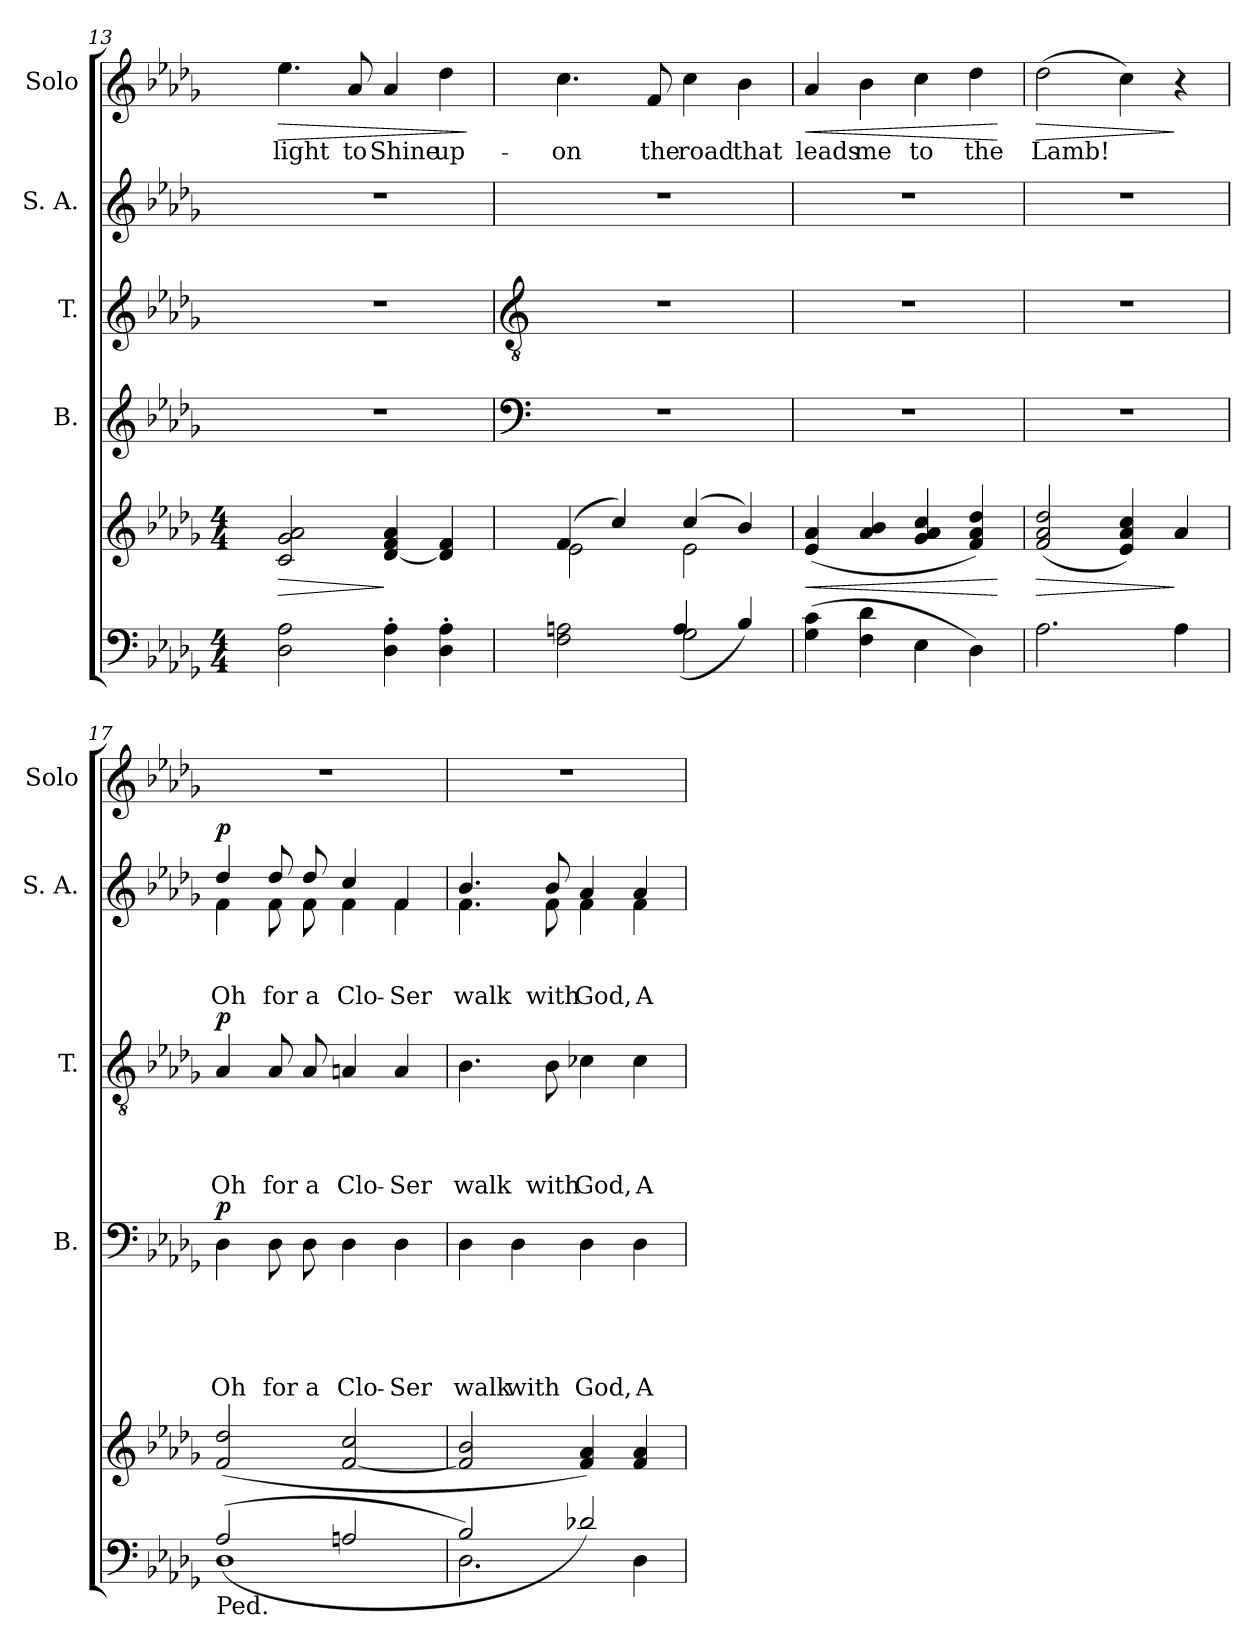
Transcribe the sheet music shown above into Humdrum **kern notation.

**kern	**kern	**dynam	**kern	**text	**text	**text	**text	**text	**dynam	**kern	**text	**text	**text	**text	**dynam	**kern	**text	**text	**text	**dynam	**kern	**text	**dynam
*part6	*part5	*part5	*part4	*part4	*part4	*part4	*part4	*part4	*part4	*part3	*part3	*part3	*part3	*part3	*part3	*part2	*part2	*part2	*part2	*part2	*part1	*part1	*part1
*staff6	*staff5	*staff5	*staff4	*staff4	*staff4	*staff4	*staff4	*staff4	*staff4	*staff3	*staff3	*staff3	*staff3	*staff3	*staff3	*staff2	*staff2	*staff2	*staff2	*staff2	*staff1	*staff1	*staff1
*	*	*	*I"B.	*	*	*	*	*	*	*I"T.	*	*	*	*	*	*I"S. A.	*	*	*	*	*I"Solo	*	*
*	*	*	*I'B.	*	*	*	*	*	*	*I'T.	*	*	*	*	*	*I'S. A.	*	*	*	*	*I'Solo	*	*
*clefF4	*clefG2	*	*clefG2	*	*	*	*	*	*	*clefG2	*	*	*	*	*	*clefG2	*	*	*	*	*clefG2	*	*
*k[b-e-a-d-g-]	*k[b-e-a-d-g-]	*	*k[b-e-a-d-g-]	*	*	*	*	*	*	*k[b-e-a-d-g-]	*	*	*	*	*	*k[b-e-a-d-g-]	*	*	*	*	*k[b-e-a-d-g-]	*	*
*D-:	*D-:	*	*D-:	*	*	*	*	*	*	*D-:	*	*	*	*	*	*D-:	*	*	*	*	*D-:	*	*
*M4/4	*M4/4	*	*	*	*	*	*	*	*	*	*	*	*	*	*	*	*	*	*	*	*	*	*
=13	=13	=13	=13	=13	=13	=13	=13	=13	=13	=13	=13	=13	=13	=13	=13	=13	=13	=13	=13	=13	=13	=13	=13
!	!	!LO:HP:b	!	!	!	!	!	!	!	!	!	!	!	!	!	!	!	!	!	!	!	!LO:LY:b	!LO:HP:b
2D-\ 2A-\	2c/ 2g-/ 2a-/	>	1r	.	.	.	.	.	.	1r	.	.	.	.	.	1r	.	.	.	.	4.ee-\	light	>
!	!	!	!	!	!	!	!	!	!	!	!	!	!	!	!	!	!	!	!	!	!	!LO:LY:b	!
.	.	.	.	.	.	.	.	.	.	.	.	.	.	.	.	.	.	.	.	.	8a-/	to	.
!	!	!	!	!	!	!	!	!	!	!	!	!	!	!	!	!	!	!	!	!	!	!LO:LY:b	!
4D-\'> 4A-\'>	[<4d-/ 4f/ 4a-/	]	.	.	.	.	.	.	.	.	.	.	.	.	.	.	.	.	.	.	4a-/	Shine	.
!	!	!	!	!	!	!	!	!	!	!	!	!	!	!	!	!	!	!	!	!	!	!LO:LY:b	!
4D-\'> 4A-\'>	4d-/] 4f/	.	.	.	.	.	.	.	.	.	.	.	.	.	.	.	.	.	.	.	4dd-\	up-	.
.	.	.	.	.	.	.	.	.	.	.	.	.	.	.	.	.	.	.	.	.	.	.	]
!!LO:PB:g=z
=14	=14	=14	=14	=14	=14	=14	=14	=14	=14	=14	=14	=14	=14	=14	=14	=14	=14	=14	=14	=14	=14	=14	=14
*	*	*	*clefF4	*	*	*	*	*	*	*clefGv2	*	*	*	*	*	*	*	*	*	*	*	*	*
*^	*^	*	*	*	*	*	*	*	*	*	*	*	*	*	*	*	*	*	*	*	*	*	*
!	!	!	!	!	!	!	!	!	!	!	!	!	!	!	!	!	!	!	!	!	!	!	!	!LO:LY:b	!
2F\ 2An\	2ryy	(4f/	2e-\	.	1r	.	.	.	.	.	.	1r	.	.	.	.	.	1r	.	.	.	.	4.cc\	-on	.
.	.	4cc/)	.	.	.	.	.	.	.	.	.	.	.	.	.	.	.	.	.	.	.	.	.	.	.
!	!	!	!	!	!	!	!	!	!	!	!	!	!	!	!	!	!	!	!	!	!	!	!	!LO:LY:b	!
.	.	.	.	.	.	.	.	.	.	.	.	.	.	.	.	.	.	.	.	.	.	.	8f/	the	.
!	!	!	!	!	!	!	!	!	!	!	!	!	!	!	!	!	!	!	!	!	!	!	!	!LO:LY:b	!
2G-\	(4A/	(4cc/	2e-\	.	.	.	.	.	.	.	.	.	.	.	.	.	.	.	.	.	.	.	4cc\	road	.
!	!	!	!	!	!	!	!	!	!	!	!	!	!	!	!	!	!	!	!	!	!	!	!	!LO:LY:b	!
.	4B-/)	4b-/)	.	.	.	.	.	.	.	.	.	.	.	.	.	.	.	.	.	.	.	.	4b-\	that	.
*	*	*v	*v	*	*	*	*	*	*	*	*	*	*	*	*	*	*	*	*	*	*	*	*	*	*
=15	=15	=15	=15	=15	=15	=15	=15	=15	=15	=15	=15	=15	=15	=15	=15	=15	=15	=15	=15	=15	=15	=15	=15	=15
!	!	!	!LO:HP:b	!	!	!	!	!	!	!	!	!	!	!	!	!	!	!	!	!	!	!	!LO:LY:b	!LO:HP:b
*v	*v	*	*	*	*	*	*	*	*	*	*	*	*	*	*	*	*	*	*	*	*	*	*	*
(>4G-\ 4c\	(<4e-/ 4a-/	<	1r	.	.	.	.	.	.	1r	.	.	.	.	.	1r	.	.	.	.	4a-/	leads	<
!	!	!	!	!	!	!	!	!	!	!	!	!	!	!	!	!	!	!	!	!	!	!LO:LY:b	!
4F\ 4d-\	4a-/ 4b-/	.	.	.	.	.	.	.	.	.	.	.	.	.	.	.	.	.	.	.	4b-\	me	.
!	!	!	!	!	!	!	!	!	!	!	!	!	!	!	!	!	!	!	!	!	!	!LO:LY:b	!
4E-\	4g-/ 4a-/ 4cc/	.	.	.	.	.	.	.	.	.	.	.	.	.	.	.	.	.	.	.	4cc\	to	.
!	!	!	!	!	!	!	!	!	!	!	!	!	!	!	!	!	!	!	!	!	!	!LO:LY:b	!
4D-\)	4f/ 4a-/ 4dd-/)	.	.	.	.	.	.	.	.	.	.	.	.	.	.	.	.	.	.	.	4dd-\	the	.
.	.	[	.	.	.	.	.	.	.	.	.	.	.	.	.	.	.	.	.	.	.	.	[
=16	=16	=16	=16	=16	=16	=16	=16	=16	=16	=16	=16	=16	=16	=16	=16	=16	=16	=16	=16	=16	=16	=16	=16
!	!	!LO:HP:b	!	!	!	!	!	!	!	!	!	!	!	!	!	!	!	!	!	!	!	!LO:LY:b	!LO:HP:b
2.A-\	(<2f/ 2a-/ 2dd-/	>	1r	.	.	.	.	.	.	1r	.	.	.	.	.	1r	.	.	.	.	(>2dd-\	Lamb!	>
.	4e-/ 4a-/ 4cc/)	.	.	.	.	.	.	.	.	.	.	.	.	.	.	.	.	.	.	.	4cc\)	.	.
4A-\	4a-/	]	.	.	.	.	.	.	.	.	.	.	.	.	.	.	.	.	.	.	4r	.	]
=17	=17	=17	=17	=17	=17	=17	=17	=17	=17	=17	=17	=17	=17	=17	=17	=17	=17	=17	=17	=17	=17	=17	=17
*^	*	*	*	*	*	*	*	*	*	*	*	*	*	*	*	*	*	*	*	*	*	*	*
!LO:TX:b:t=Ped.	!	!	!	!	!	!	!	!	!	!	!	!	!	!	!	!	!	!	!	!	!	!	!	!
!	!	!	!	!	!	!	!	!	!LO:LY:b	!LO:DY:a	!	!	!	!	!LO:LY:b	!LO:DY:a	!	!	!	!LO:LY:b	!LO:DY:a	!	!	!
*	*	*	*	*	*	*	*	*	*	*	*	*	*	*	*	*	*^	*	*	*	*	*	*	*
(<1D-	(2A-/	(<2f/ 2dd-/	.	4D-\	.	.	.	.	Oh	p	4A-/	.	.	.	Oh	p	4dd-/	4f\	.	.	Oh	p	1r	.	.
!	!	!	!	!	!	!	!	!	!LO:LY:b	!	!	!	!	!	!LO:LY:b	!	!	!	!	!	!LO:LY:b	!	!	!	!
.	.	.	.	8D-\	.	.	.	.	for	.	8A-/	.	.	.	for	.	8dd-/	8f\	.	.	for	.	.	.	.
!	!	!	!	!	!	!	!	!	!LO:LY:b	!	!	!	!	!	!LO:LY:b	!	!	!	!	!	!LO:LY:b	!	!	!	!
.	.	.	.	8D-\	.	.	.	.	a	.	8A-/	.	.	.	a	.	8dd-/	8f\	.	.	a	.	.	.	.
!	!	!	!	!	!	!	!	!	!LO:LY:b	!	!	!	!	!	!LO:LY:b	!	!	!	!	!	!LO:LY:b	!	!	!	!
.	2An/	[<2f/ 2cc/	.	4D-\	.	.	.	.	Clo-	.	4An/	.	.	.	Clo-	.	4cc/	4f\	.	.	Clo-	.	.	.	.
!	!	!	!	!	!	!	!	!	!LO:LY:b	!	!	!	!	!	!LO:LY:b	!	!	!	!	!	!LO:LY:b	!	!	!	!
.	.	.	.	4D-\	.	.	.	.	-Ser	.	4A/	.	.	.	-Ser	.	4f/	4f\	.	.	-Ser	.	.	.	.
=18	=18	=18	=18	=18	=18	=18	=18	=18	=18	=18	=18	=18	=18	=18	=18	=18	=18	=18	=18	=18	=18	=18	=18	=18	=18
!	!	!	!	!	!	!	!	!	!LO:LY:b	!	!	!	!	!	!LO:LY:b	!	!	!	!	!	!LO:LY:b	!	!	!	!
2.D-\)	2B-/	2f/] 2b-/	.	4D-\	.	.	.	.	walk	.	4.B-\	.	.	.	walk	.	4.b-/	4.f\	.	.	walk	.	1r	.	.
!	!	!	!	!	!	!	!	!	!LO:LY:b	!	!	!	!	!	!	!	!	!	!	!	!	!	!	!	!
.	.	.	.	4D-\	.	.	.	.	with	.	.	.	.	.	.	.	.	.	.	.	.	.	.	.	.
!	!	!	!	!	!	!	!	!	!	!	!	!	!	!	!LO:LY:b	!	!	!	!	!	!LO:LY:b	!	!	!	!
.	.	.	.	.	.	.	.	.	.	.	8B-\	.	.	.	with	.	8b-/	8f\	.	.	with	.	.	.	.
!	!	!	!	!	!	!	!	!	!LO:LY:b	!	!	!	!	!	!LO:LY:b	!	!	!	!	!	!LO:LY:b	!	!	!	!
.	2d-X/)	4f/ 4a-/)	.	4D-\	.	.	.	.	God,	.	4c-X\	.	.	.	God,	.	4a-/	4f\	.	.	God,	.	.	.	.
!	!	!	!	!	!	!	!	!	!LO:LY:b	!	!	!	!	!	!LO:LY:b	!	!	!	!	!	!LO:LY:b	!	!	!	!
4D-\	.	4f/ 4a-/	.	4D-\	.	.	.	.	A	.	4c-\	.	.	.	A	.	4a-/	4f\	.	.	A	.	.	.	.
*v	*v	*	*	*	*	*	*	*	*	*	*	*	*	*	*	*	*v	*v	*	*	*	*	*	*	*
=	=	=	=	=	=	=	=	=	=	=	=	=	=	=	=	=	=	=	=	=	=	=	=
*-	*-	*-	*-	*-	*-	*-	*-	*-	*-	*-	*-	*-	*-	*-	*-	*-	*-	*-	*-	*-	*-	*-	*-
